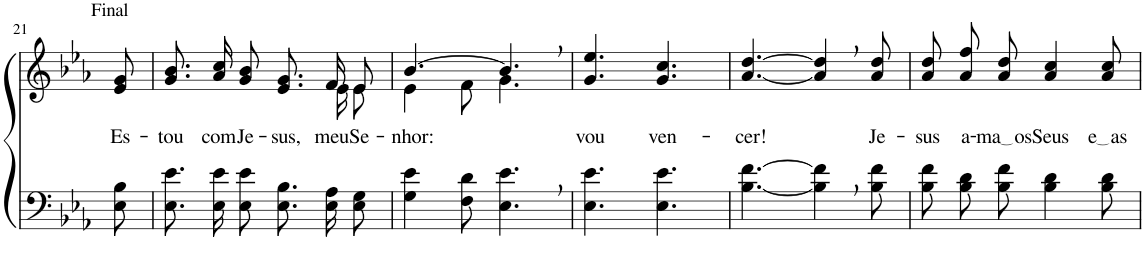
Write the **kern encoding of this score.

**kern	**kern	**text
*part2	*part1	*part1
*staff2	*staff1	*staff1
*I"Parte III e IV	*I"Parte I e II	*
!!LO:PB:g=z
*clefF4	*clefG2	*
*Trd2c3	*Trd2c3	*
*k[b-e-a-]	*k[b-e-a-]	*
*M6/8	*M6/8	*
=21	=21	=21
!	!LO:TX:a:t=Final	!
!	!	!LO:LY:b
8E-\ 8B-\	8e-/ 8g/	Es-
=22	=22	=22
!	!	!LO:LY:b
*	*^	*
8.E-\ 8.e-\L	8.g/ 8.b-/L	16ryy	-tou
!	!	!	!LO:LY:b
*	*v	*v	*
16E-\ 16e-\K	16a-/ 16cc/K	com
!	!	!LO:LY:b
8E-\ 8e-\J	8g/ 8b-/J	Je-
!	!	!LO:LY:b
8.E-\ 8.B-\L	8.e-/ 8.g/L	-sus,
*	*^	*
!	!	!	!LO:LY:b
16E-\ 16A-\K	16f/K	16e-\KL	meu
!	!	!	!LO:LY:b
8E-\ 8G\J	8e-/J	8e-\J	Se-
=23	=23	=23	=23
!	!	!	!LO:LY:b
4G\ 4e-\	[4.b-/	4e-\	-nhor:
8F\ 8d\	.	8f\	.
4.E-\, 4.e-\,	4.b-,/]	4.g\	.
=24	=24	=24	=24
!	!	!	!LO:LY:b
*	*v	*v	*
4.E-\ 4.e-\	4.g/ 4.ee-/	vou
!	!	!LO:LY:b
4.E-\ 4.e-\	4.g/ 4.cc/	ven-
=25	=25	=25
!	!	!LO:LY:b
[4.B-\ [4.f\	[4.a-/ [4.dd/	-cer!
4B-\], 4f\],	4a-/], 4dd/],	.
!	!	!LO:LY:b
8B-\ 8f\	8a-/ 8dd/	Je-
=26	=26	=26
!	!	!LO:LY:b
8B-\ 8f\L	8a-\ 8dd\L	-sus
!	!	!LO:LY:b
8B-\ 8d\	8a-\ 8ff\	a-
!	!	!LO:LY:b
8B-\ 8f\J	8a-\ 8dd\J	ma os
!	!	!LO:LY:b
4B-\ 4d\	4a-/ 4cc/	Seus
!	!	!LO:LY:b
8B-\ 8d\	8a-/ 8cc/	e as
=	=	=
*-	*-	*-
